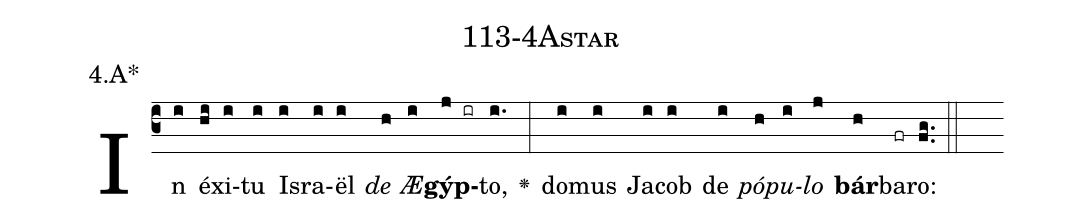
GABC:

name: 113-4Astar;
annotation: 4.A*;
%%
(c3)In(i) é(hi)xi(i)tu(i) Is(i)ra(i)ël(i) <i>de</i>(h) <i>Æ</i>(i)<b>gýp</b>(j ir)to,(i.) <v>\greheightstar</v>(:) do(i)mus(i) Ja(i)cob(i) de(i) <i>pó</i>(h)<i>pu</i>(i)<i>lo</i>(j) <b>bár</b>(h)ba(fr)ro:(fg..) (::)
%<i>Flex :</i>()  pal(i)pá(i)bunt: †(h. i i i  ::)

%E(i) u(h) o(i) u(j) a(h) e.(fg..) (::)
